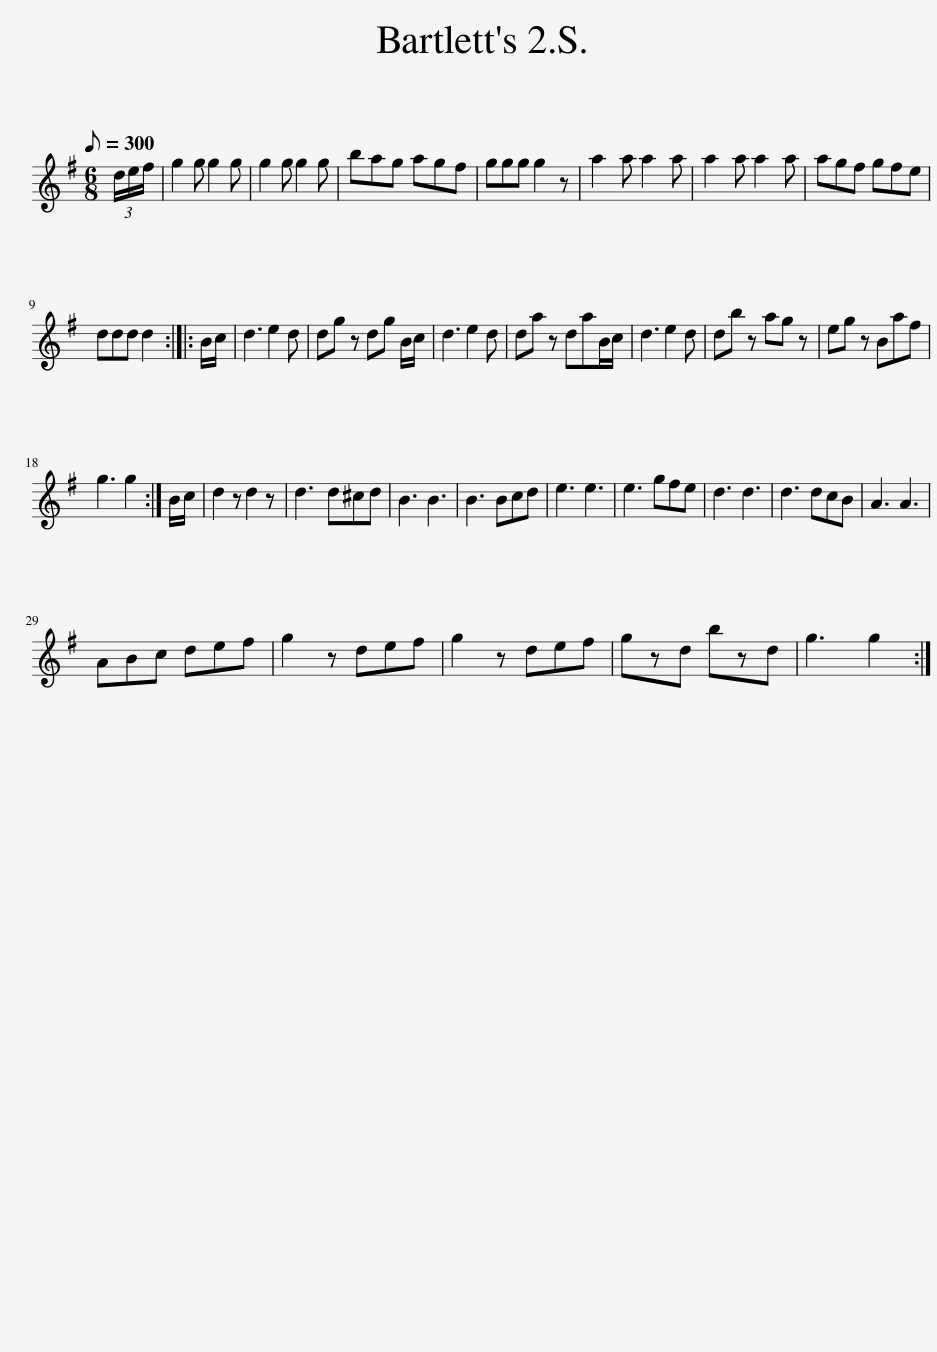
X:1
L:1/8
Q:1/8=300
M:6/8
I:linebreak $
K:none
V:1 treble transpose="8 "
V:1
[K:G] (3d/e/f/ | g2 g g2 g | g2 g g2 g | bag agf | ggg g2 z | %5
 a2 a a2 a | a2 a a2 a | agf gfe |$ ddd d2 :: B/c/ | %10
 d3 e2 d | dg z dg B/c/ | d3 e2 d | da z daB/c/ | d3 e2 d | %15
 db z ag z | eg z Baf |$ g3 g2 :| B/c/ | d2 z d2 z | %20
 d3 d^cd | B3 B3 | B3 Bcd | e3 e3 | e3 gfe | %25
 d3 d3 | d3 dcB | A3 A3 |$ ABc def | g2 z def | %30
 g2 z def | gzd bzd | g3 g2 :| %33
